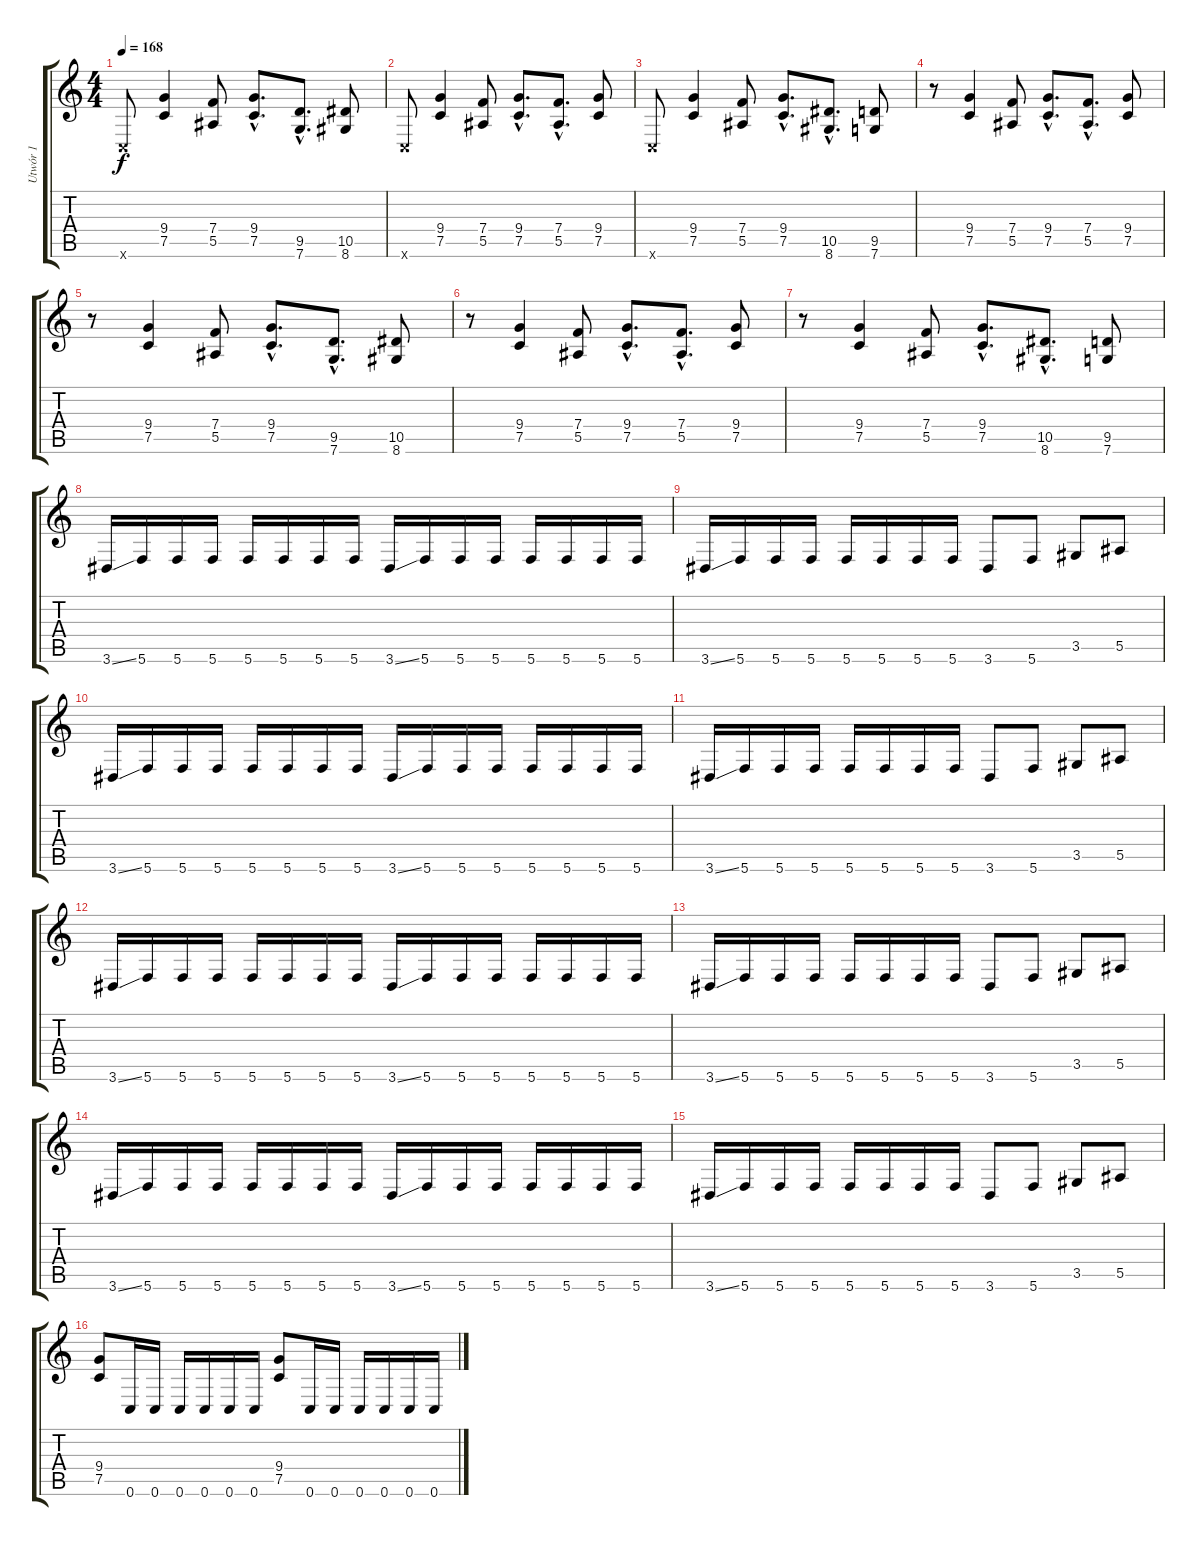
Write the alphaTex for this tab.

\track ("Utwór 1" "Utwór 1") {instrument overdrivenguitar}
\staff {score tabs}
\tuning (C4 G3 Eb3 Bb2 F2 C2) {hide}
\ts (4 4)
\tempo 168
\clef g2
\ks c
0.6{x}.8{dy f} (9.4 7.5).4 (7.4 5.5).8 (9.4{hac} 7.5{hac}).8{d} (9.5{hac} 7.6{hac}).8{d} (10.5 8.6).8 |
0.6{x}.8 (9.4 7.5).4 (7.4 5.5).8 (9.4{hac} 7.5{hac}).8{d} (7.4{hac} 5.5{hac}).8{d} (9.4 7.5).8 |
0.6{x}.8 (9.4 7.5).4 (7.4 5.5).8 (9.4{hac} 7.5{hac}).8{d} (10.5{hac} 8.6{hac}).8{d} (9.5 7.6).8 |
r.8 (9.4 7.5).4 (7.4 5.5).8 (9.4{hac} 7.5{hac}).8{d} (7.4{hac} 5.5{hac}).8{d} (9.4 7.5).8 |
r.8 (9.4 7.5).4 (7.4 5.5).8 (9.4{hac} 7.5{hac}).8{d} (9.5{hac} 7.6{hac}).8{d} (10.5 8.6).8 |
r.8 (9.4 7.5).4 (7.4 5.5).8 (9.4{hac} 7.5{hac}).8{d} (7.4{hac} 5.5{hac}).8{d} (9.4 7.5).8 |
r.8 (9.4 7.5).4 (7.4 5.5).8 (9.4{hac} 7.5{hac}).8{d} (10.5{hac} 8.6{hac}).8{d} (9.5 7.6).8 |
3.6{ss}.16 5.6.16 5.6.16 5.6.16 5.6.16 5.6.16 5.6.16 5.6.16 3.6{ss}.16 5.6.16 5.6.16 5.6.16 5.6.16 5.6.16 5.6.16 5.6.16 |
3.6{ss}.16 5.6.16 5.6.16 5.6.16 5.6.16 5.6.16 5.6.16 5.6.16 3.6.8 5.6.8 3.5.8 5.5.8 |
3.6{ss}.16 5.6.16 5.6.16 5.6.16 5.6.16 5.6.16 5.6.16 5.6.16 3.6{ss}.16 5.6.16 5.6.16 5.6.16 5.6.16 5.6.16 5.6.16 5.6.16 |
3.6{ss}.16 5.6.16 5.6.16 5.6.16 5.6.16 5.6.16 5.6.16 5.6.16 3.6.8 5.6.8 3.5.8 5.5.8 |
3.6{ss}.16 5.6.16 5.6.16 5.6.16 5.6.16 5.6.16 5.6.16 5.6.16 3.6{ss}.16 5.6.16 5.6.16 5.6.16 5.6.16 5.6.16 5.6.16 5.6.16 |
3.6{ss}.16 5.6.16 5.6.16 5.6.16 5.6.16 5.6.16 5.6.16 5.6.16 3.6.8 5.6.8 3.5.8 5.5.8 |
3.6{ss}.16 5.6.16 5.6.16 5.6.16 5.6.16 5.6.16 5.6.16 5.6.16 3.6{ss}.16 5.6.16 5.6.16 5.6.16 5.6.16 5.6.16 5.6.16 5.6.16 |
3.6{ss}.16 5.6.16 5.6.16 5.6.16 5.6.16 5.6.16 5.6.16 5.6.16 3.6.8 5.6.8 3.5.8 5.5.8 |
(9.4 7.5).8 0.6.16 0.6.16 0.6.16 0.6.16 0.6.16 0.6.16 (9.4 7.5).8 0.6.16 0.6.16 0.6.16 0.6.16 0.6.16 0.6.16
